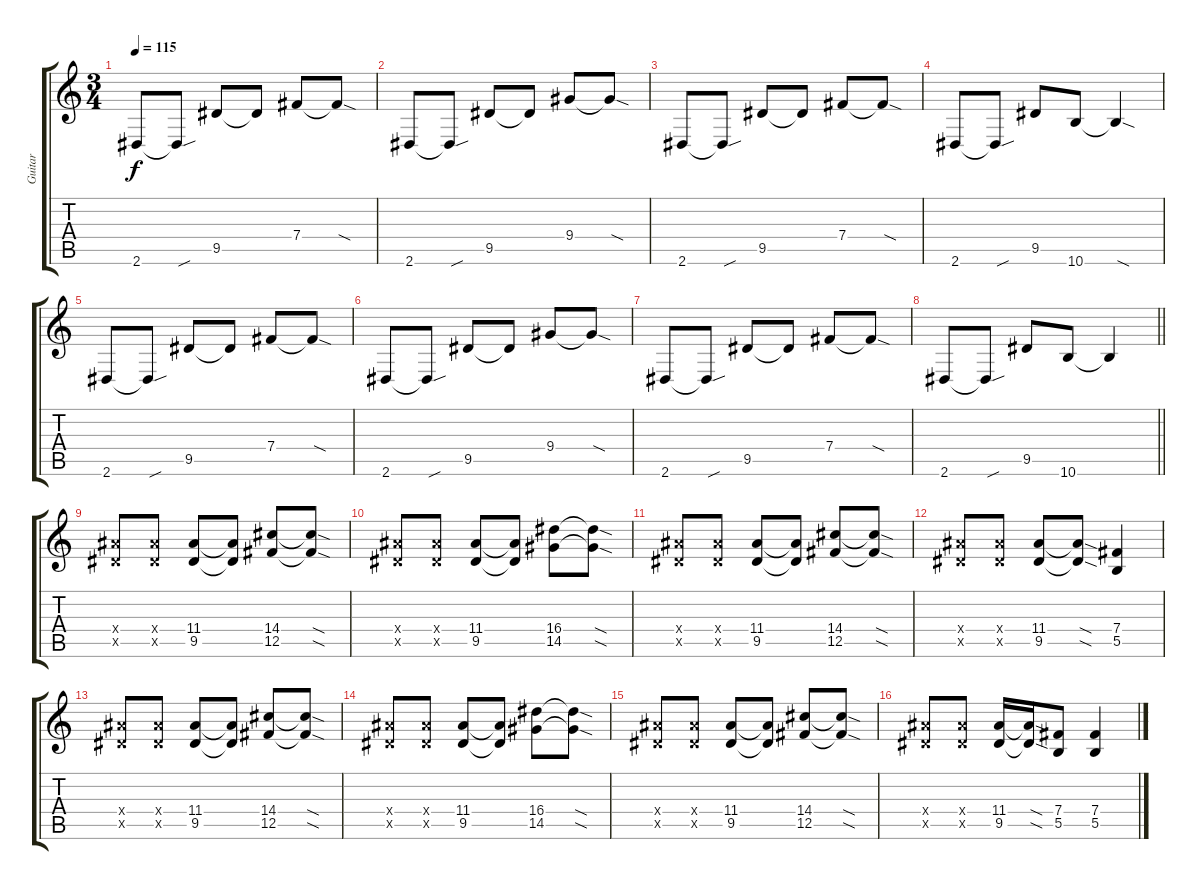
\track ("Guitar" "Guitar") {instrument electricguitarclean}
\staff {score tabs}
\tuning (Db4 Ab3 E3 B2 Gb2 Db2) {hide}
\ts (3 4)
\section ("" "")
\tempo 115
\clef g2
\ks c
2.6.8{dy f instrument distortionguitar} 2.6{sou t}.8 9.5.8 9.5{t}.8 7.4.8 7.4{sod t}.8 |
2.6.8 2.6{sou t}.8 9.5.8 9.5{t}.8 9.4.8 9.4{sod t}.8 |
2.6.8 2.6{sou t}.8 9.5.8 9.5{t}.8 7.4.8 7.4{sod t}.8 |
2.6.8 2.6{sou t}.8 9.5.8 10.6.8 10.6{sod t}.4 |
2.6.8 2.6{sou t}.8 9.5.8 9.5{t}.8 7.4.8 7.4{sod t}.8 |
2.6.8 2.6{sou t}.8 9.5.8 9.5{t}.8 9.4.8 9.4{sod t}.8 |
2.6.8 2.6{sou t}.8 9.5.8 9.5{t}.8 7.4.8 7.4{sod t}.8 |
\barLineRight lightlight
2.6.8 2.6{sou t}.8 9.5.8 10.6.8 10.6{t}.4 |
(11.4{x} 9.5{x}).8 (11.4{x} 9.5{x}).8 (11.4 9.5).8 (11.4{t} 9.5{t}).8 (14.4 12.5).8 (14.4{sod t} 12.5{sod t}).8 |
(11.4{x} 9.5{x}).8 (11.4{x} 9.5{x}).8 (11.4 9.5).8 (11.4{t} 9.5{t}).8 (16.4 14.5).8 (16.4{sod t} 14.5{sod t}).8 |
(11.4{x} 9.5{x}).8 (11.4{x} 9.5{x}).8 (11.4 9.5).8 (11.4{t} 9.5{t}).8 (14.4 12.5).8 (14.4{sod t} 12.5{sod t}).8 |
(11.4{x} 9.5{x}).8 (11.4{x} 9.5{x}).8 (11.4 9.5).8 (11.4{sod t} 9.5{sod t}).8 (7.4 5.5).4 |
(11.4{x} 9.5{x}).8 (11.4{x} 9.5{x}).8 (11.4 9.5).8 (11.4{t} 9.5{t}).8 (14.4 12.5).8 (14.4{sod t} 12.5{sod t}).8 |
(11.4{x} 9.5{x}).8 (11.4{x} 9.5{x}).8 (11.4 9.5).8 (11.4{t} 9.5{t}).8 (16.4 14.5).8 (16.4{sod t} 14.5{sod t}).8 |
(11.4{x} 9.5{x}).8 (11.4{x} 9.5{x}).8 (11.4 9.5).8 (11.4{t} 9.5{t}).8 (14.4 12.5).8 (14.4{sod t} 12.5{sod t}).8 |
(11.4{x} 9.5{x}).8 (11.4{x} 9.5{x}).8 (11.4 9.5).16 (11.4{sod t} 9.5{sod t}).16 (7.4 5.5).8 (7.4 5.5).4
